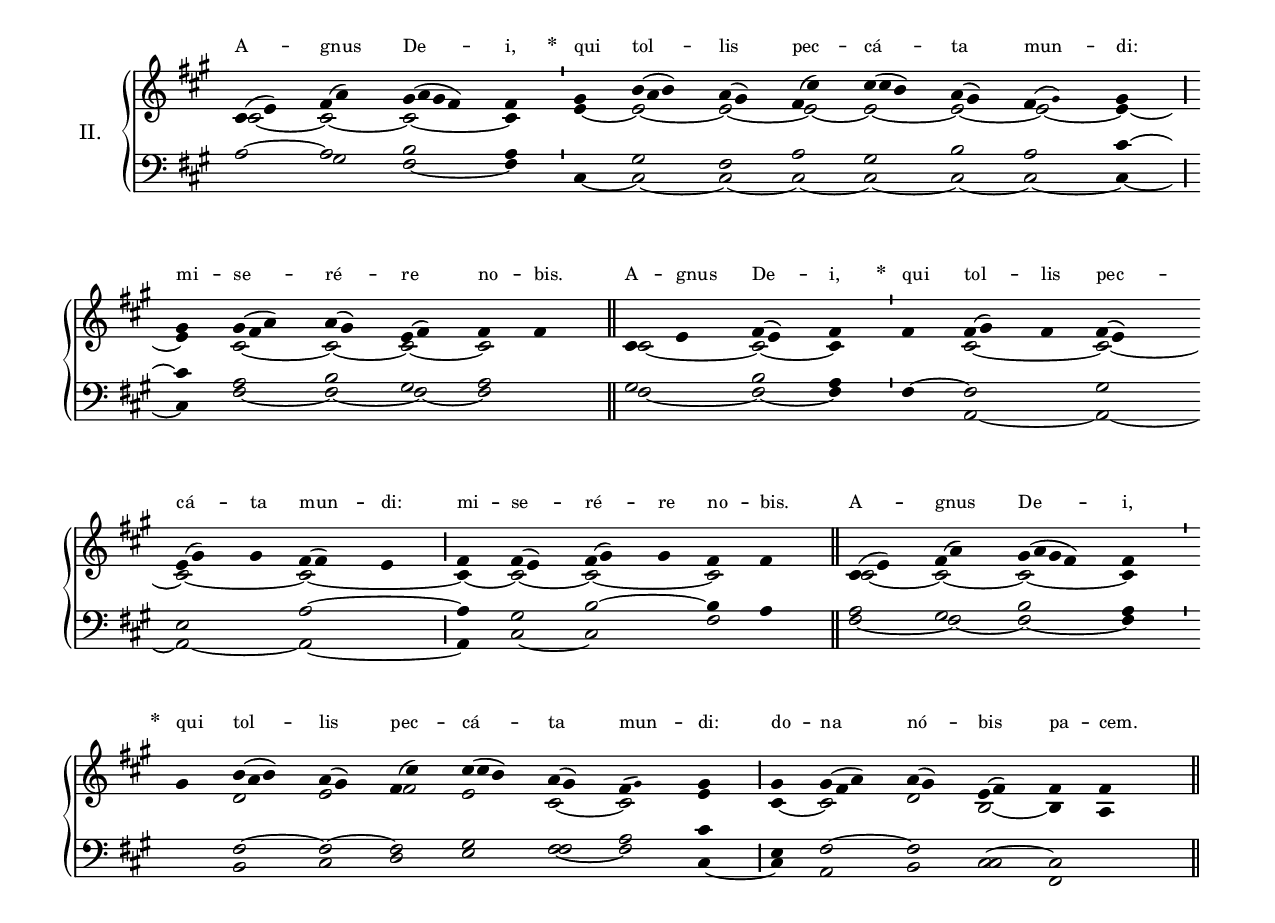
\version "2.18"
\include "gregorian.ly"
\include "noh2.ily"

%Page reference: page v.72
%(volume.page)

global = {
 \key fis \minor
 \cadenzaOn 
 \override Glissando #'thickness = #2.0
}

chantText = \lyricmode {
A -- gnus De -- i, 
\set stanza = " * " qui tol -- lis pec -- cá -- ta mun -- di: 
mi -- se -- ré -- re no -- bis. 
A -- gnus De -- i, 
\set stanza = " * " qui tol -- lis pec -- cá -- ta mun -- di: 
mi -- se -- ré -- re no -- bis. 
A -- gnus De -- i, 
\set stanza = " * " qui tol -- lis pec -- cá -- ta mun -- di: 
do -- na nó -- bis pa -- cem. }

chantMusic = {
\tieDown   cis'4 ( e'4) fis'4 ( a'4) gis'4 ( a'4 gis'4 fis'4) fis'4 \divisioMinima
 gis'4 b'4 ( a'4 b'4) a'4 ( gis'4) fis'4 ( cis''4) cis''4 ( cis''4 b'4) a'4 ( gis'4) fis'4 ( \once \tweak #'font-size #-4 gis' ) gis'4 \divisioMaior
 \forceBreak
 gis'4 gis'4 ( fis'4 a'4) a'4 ( gis'4) e'4 ( fis'4) fis'4 fis'4 \finalis
 cis'4 e'4 fis'4 ( e'4) fis'4 \divisioMinima
 fis'4 fis'4 ( gis'4) fis'4 fis'4 ( e'4) \forceBreak
 e'4 ( gis'4) gis'4 fis'4 ( fis'4) e'4 \divisioMaior
 fis'4 fis'4 ( e'4) fis'4 ( gis'4) gis'4 fis'4 fis'4 \finalis
 cis'4 ( e'4) fis'4 ( a'4) gis'4 ( a'4 gis'4 fis'4) fis'4 \divisioMinima
 \forceBreak
 gis'4 b'4 ( a'4 b'4) a'4 ( gis'4) fis'4 ( cis''4) cis''4 ( cis''4 b'4) a'4 ( gis'4) fis'4 ( \once \tweak #'font-size #-4 gis' ) gis'4 \divisioMaior
 gis'4 gis'4 ( fis'4 a'4) a'4 ( gis'4) e'4 ( fis'4) fis'4 fis'4 \finalis

}

altoMusic = {
cis'2 ~ cis'2 ~ cis'2*4/2 ~ cis'4 \divisioMinima
e'4 ~ e'2*3/2 ~ e'2 ~ e'2 ~ e'2*3/2 ~ e'2 ~ e'2 ~ e'4 ~ \divisioMaior
e'4 cis'2*3/2 ~ cis'2 ~ cis'2 ~ cis'2 \finalis
cis'2 ~ cis'2 ~ cis'4 \divisioMinima
r4 cis'2*3/2 ~ cis'2 ~ cis'2*3/2 ~ cis'2*3/2 ~ \divisioMaior
cis'4 ~ cis'2 ~ cis'2*3/2 ~ cis'2 \finalis
cis'2 ~ cis'2 ~ cis'2*4/2 ~ cis'4 \divisioMinima
r4 d'2*3/2 e'2 fis'2 e'2*3/2 cis'2 ~ cis'2 e'4 \divisioMaior
cis'4 ~ cis'2*3/2 d'2 b2 ~ b4 a4 \finalis
}

tenorMusic = {
a2 ~ a2 b2*4/2 a4 \divisioMinima
r4 gis2*3/2 fis2 a2 gis2*3/2 b2 a2 cis'4 ~ \divisioMaior
cis'4 a2*3/2 b2 gis2 a2 \finalis
gis2 b2 a4 \divisioMinima
fis4 ~ fis2*3/2 gis2 e2*3/2 a2*3/2 ~ \divisioMaior
a4 gis2 b2*3/2 ~ b4 a4 \finalis
a2 gis2 b2*4/2 a4 \divisioMinima
r4 fis2*3/2 ~ fis2 ~ fis2 gis2*3/2 \shiftRight fis2 a2 cis'4 \divisioMaior
e4 fis2*3/2 ~ fis2 cis2 ~ cis2 \finalis
}

bassMusic = {
r2 gis2 fis2*4/2 ~ fis4 \divisioMinima
cis4 ~ cis2*3/2 ~ cis2 ~ cis2 ~ cis2*3/2 ~ cis2 ~ cis2 ~ cis4 ~ \divisioMaior
cis4 fis2*3/2 ~ fis2 ~ fis2 ~ fis2 \finalis
fis2 ~ fis2 ~ fis4 \divisioMinima
r4 a,2*3/2 ~ a,2 ~ a,2*3/2 ~ a,2*3/2 ~ \divisioMaior
a,4 cis2 ~ cis2*3/2 fis2 \finalis
fis2 ~ fis2 ~ fis2*4/2 ~ fis4 \divisioMinima
r4 b,2*3/2 cis2 d2 e2*3/2 fis2 ~ fis2 cis4 ~ \divisioMaior
cis4 a,2*3/2 b,2 \shiftRight cis2 fis,2 \finalis
}

voiceLines = {
\voiceLineStyle


}

\score{
  <<
    \new Lyrics
    \new GrandStaff <<
      \set GrandStaff.autoBeaming = ##f
      \set GrandStaff.instrumentName = \markup \center-column {
        "II."
      }
      \new Staff = up <<
        \new Voice = "chant" {
          \voiceOne \global \chantMusic
        }
        \new Voice {
          \voiceTwo \global \altoMusic
        }
      >>

      \new Staff = down <<
        \clef bass
        \new Voice {
          \voiceOne \global \tenorMusic
        }
        \new Voice {
          \voiceTwo \global \bassMusic
        }
	\new Voice {
        \voiceThree \global \voiceLines
        }
      >>
    >>
    \context Lyrics {
      \lyricsto chant {
      \chantText
    }
    }
  >>
  \layout{
  }
  
}
